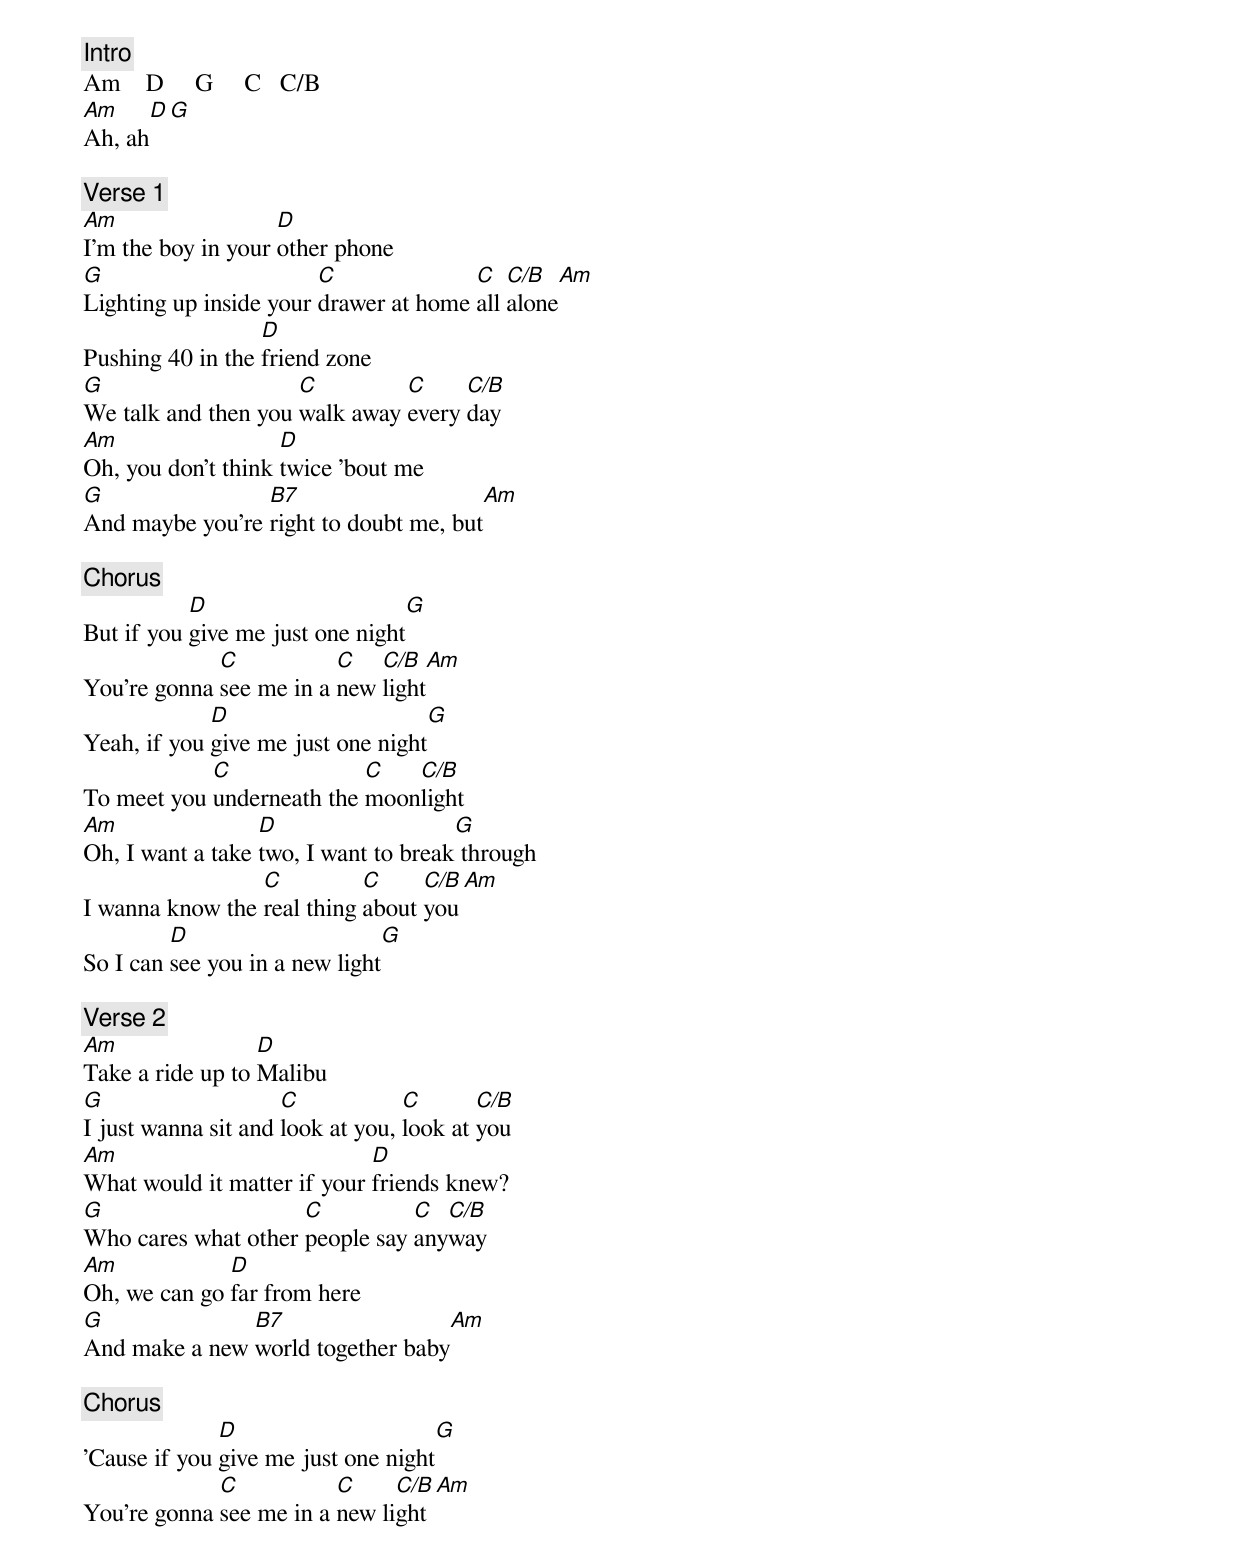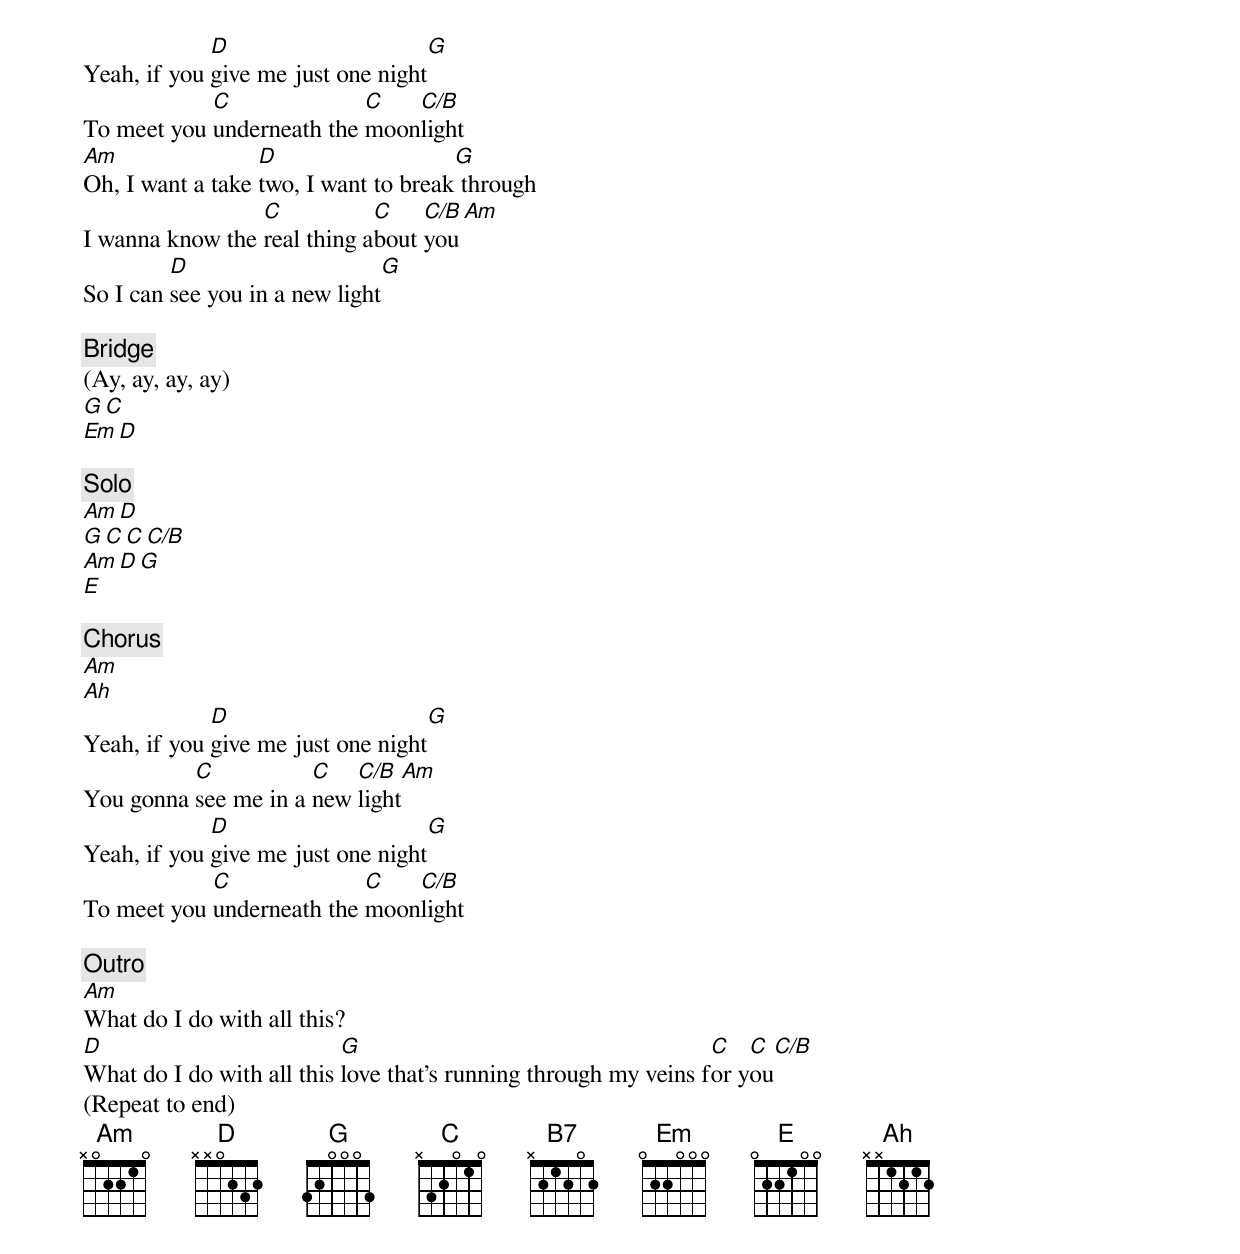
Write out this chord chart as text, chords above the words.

[Intro]
Am    D     G     C   C/B
Am        D        G
Ah, ah

[Verse 1]
Am                  D
I'm the boy in your other phone
G                       C              C   C/B   Am
Lighting up inside your drawer at home all alone
                  D
Pushing 40 in the friend zone
G                    C         C     C/B
We talk and then you walk away every day
Am                  D
Oh, you don't think twice 'bout me
G                B7                     Am
And maybe you're right to doubt me, but

[Chorus]
           D                      G
But if you give me just one night
             C           C   C/B  Am
You're gonna see me in a new light
             D                     G
Yeah, if you give me just one night
            C              C   C/B
To meet you underneath the moonlight
Am                D                   G
Oh, I want a take two, I want to break through
                 C          C     C/B  Am
I wanna know the real thing about you
         D                     G
So I can see you in a new light

[Verse 2]
Am                D
Take a ride up to Malibu
G                    C            C       C/B
I just wanna sit and look at you, look at you
Am                           D
What would it matter if your friends knew?
G                    C          C  C/B
Who cares what other people say anyway
Am            D
Oh, we can go far from here
G              B7                  Am
And make a new world together baby

[Chorus]
              D                      G
'Cause if you give me just one night
             C           C     C/B  Am
You're gonna see me in a new light
             D                      G
Yeah, if you give me just one night
            C              C   C/B
To meet you underneath the moonlight
Am                D                   G
Oh, I want a take two, I want to break through
                 C           C    C/B Am
I wanna know the real thing about you
         D                      G
So I can see you in a new light

[Bridge]
(Ay, ay, ay, ay)
G            C
Em         D

[Solo]
Am       D
G        C    C  C/B
Am       D    G
E

[Chorus]
Am
Ah
             D                      G
Yeah, if you give me just one night
          C           C   C/B  Am
You gonna see me in a new light
             D                      G
Yeah, if you give me just one night
            C              C   C/B
To meet you underneath the moonlight

[Outro]
Am
What do I do with all this?
D                          G                                     C   C  C/B
What do I do with all this love that's running through my veins for you
(Repeat to end)
